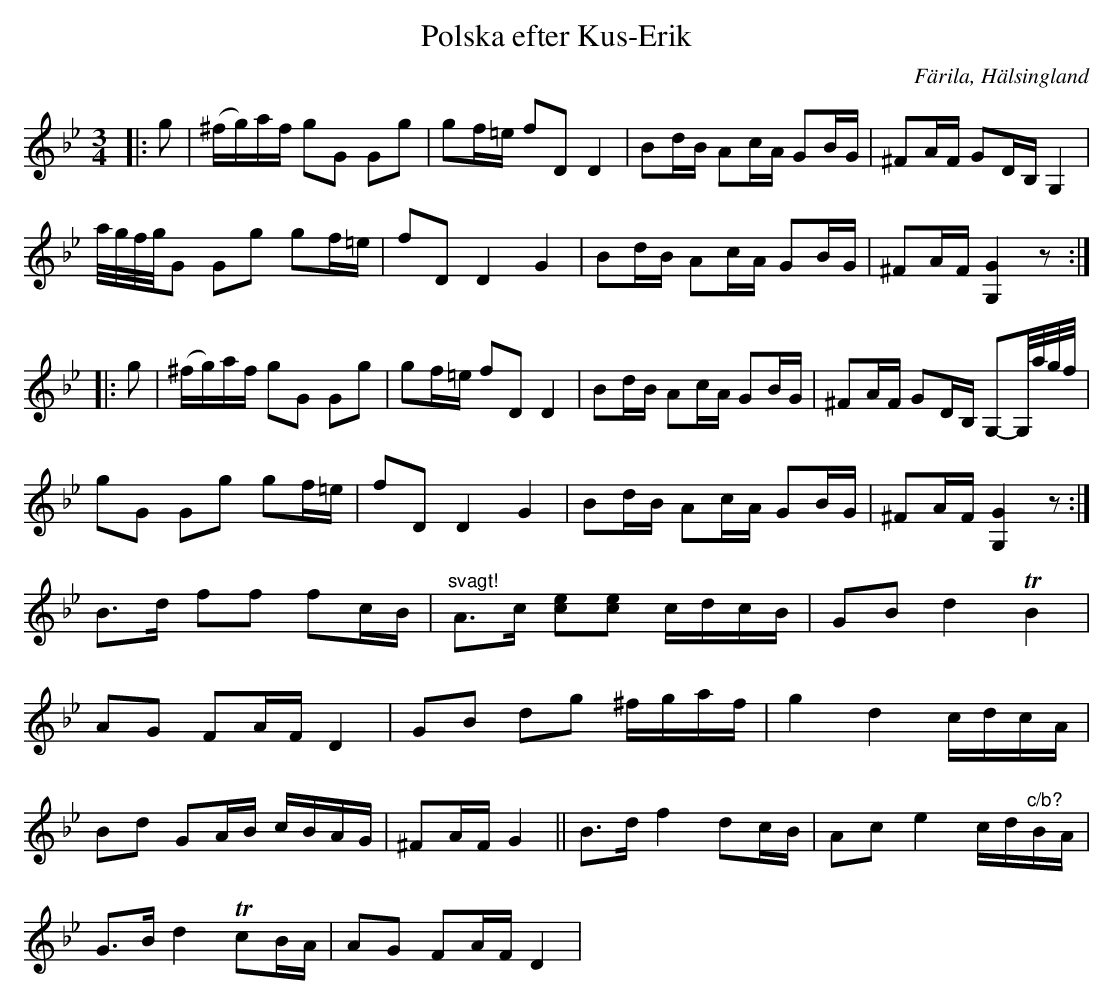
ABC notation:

X:1
T: Polska efter Kus-Erik
O: Färila, Hälsingland
M: 3/4
L: 1/16
K: Gm
|:g2 | (^fg)af g2G2 G2g2 | g2f=e f2D2 D4 | B2dB A2cA G2BG | ^F2AF G2DB, G,4 |
a/g/f/g/G2 G2g2 g2f=e | f2D2 D4 G4 | B2dB A2cA G2BG | ^F2AF [G,G]4 z2 :|
|:g2 | (^fg)af g2G2 G2g2 | g2f=e f2D2 D4 | B2dB A2cA G2BG | ^F2AF G2DB, G,2-G,/a/g/f/ |
g2G2 G2g2 g2f=e | f2D2 D4 G4 | B2dB A2cA G2BG | ^F2AF [G,G]4 z2 :|
B2>d2 f2f2 f2cB | "^svagt!"A2>c2 [c2e2][e2c2] cdcB | G2B2 d4 TB4 |
A2G2 F2AF D4 | G2B2 d2g2 ^fgaf | g4 d4 cdcA |
B2d2 G2AB cBAG | ^F2AF G4 || B2>d2 f4 d2cB | A2c2 e4 cd"^c/b?"BA |
G2>B2 d4 Tc2BA | A2G2 F2AF D4 |
